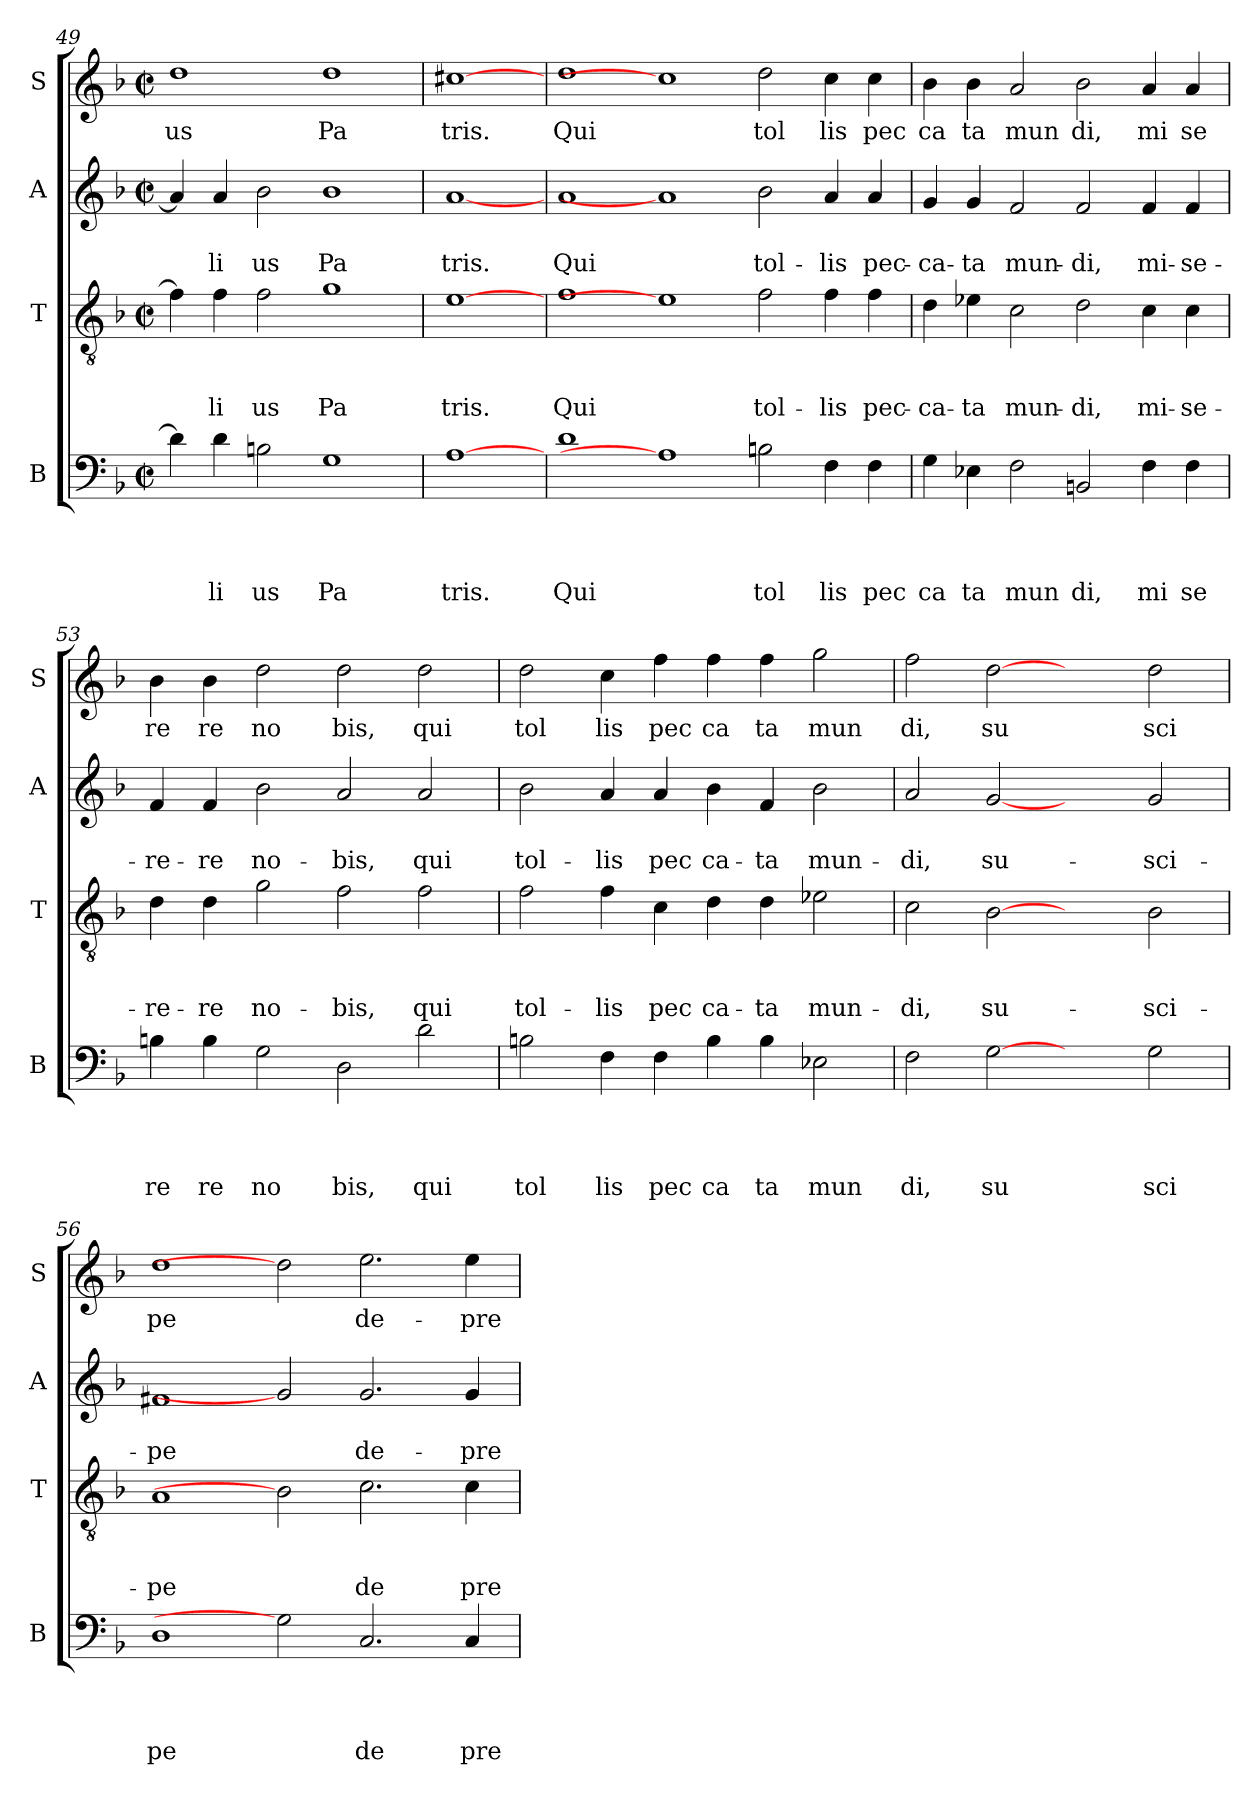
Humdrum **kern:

**kern	**text	**text	**text	**text	**kern	**text	**text	**text	**kern	**text	**text	**kern	**text
*part4	*part4	*part4	*part4	*part4	*part3	*part3	*part3	*part3	*part2	*part2	*part2	*part1	*part1
*staff4	*staff4	*staff4	*staff4	*staff4	*staff3	*staff3	*staff3	*staff3	*staff2	*staff2	*staff2	*staff1	*staff1
*I"B	*	*	*	*	*I"T	*	*	*	*I"A	*	*	*I"S	*
*I'B	*	*	*	*	*I'T	*	*	*	*I'A	*	*	*I'S	*
*clefF4	*	*	*	*	*clefGv2	*	*	*	*clefG2	*	*	*clefG2	*
*k[b-]	*	*	*	*	*k[b-]	*	*	*	*k[b-]	*	*	*k[b-]	*
*F:	*	*	*	*	*F:	*	*	*	*F:	*	*	*F:	*
*M2/2	*	*	*	*	*M2/2	*	*	*	*M2/2	*	*	*M2/2	*
*met(c|)	*	*	*	*	*met(c|)	*	*	*	*met(c|)	*	*	*met(c|)	*
=49	=49	=49	=49	=49	=49	=49	=49	=49	=49	=49	=49	=49	=49
!	!	!	!	!	!	!	!	!	!	!	!	!	!LO:LY:b
4d\]	.	.	.	.	4f\]	.	.	.	4a/]	.	.	1dd	us
!	!	!	!	!LO:LY:b	!	!	!	!LO:LY:b	!	!	!LO:LY:b	!	!
4d\	.	.	.	li	4f\	.	.	li	4a/	.	li	.	.
!	!	!	!	!LO:LY:b	!	!	!	!LO:LY:b	!	!	!LO:LY:b	!	!
2B\	.	.	.	us	2f\	.	.	us	2b-\	.	us	.	.
!	!	!	!	!LO:LY:b	!	!	!	!LO:LY:b	!	!	!LO:LY:b	!	!LO:LY:b
1G	.	.	.	Pa	1g	.	.	Pa	1b-	.	Pa	1dd	Pa
=50	=50	=50	=50	=50	=50	=50	=50	=50	=50	=50	=50	=50	=50
!	!	!	!	!LO:LY:b	!	!	!	!LO:LY:b	!	!	!LO:LY:b	!	!LO:LY:b
[1A	.	.	.	tris.	[1e	.	.	tris.	[1a	.	tris.	[1cc#X	tris.
!!LO:LB:g=z
=51	=51	=51	=51	=51	=51	=51	=51	=51	=51	=51	=51	=51	=51
!	!	!	!	!LO:LY:b	!	!	!	!LO:LY:b	!	!	!LO:LY:b	!	!LO:LY:b
1d	.	.	.	Qui	1f	.	.	Qui	1a	.	Qui	1dd	Qui
1A]	.	.	.	.	1e]	.	.	.	1a]	.	.	1cc#]	.
!	!	!	!	!LO:LY:b	!	!	!	!LO:LY:b	!	!	!LO:LY:b	!	!LO:LY:b
2B\	.	.	.	tol	2f\	.	.	tol-	2b-\	.	tol-	2dd\	tol
!	!	!	!	!LO:LY:b	!	!	!	!LO:LY:b	!	!	!LO:LY:b	!	!LO:LY:b
4F\	.	.	.	lis	4f\	.	.	-lis	4a/	.	-lis	4cc\	lis
!	!	!	!	!LO:LY:b	!	!	!	!LO:LY:b	!	!	!LO:LY:b	!	!LO:LY:b
4F\	.	.	.	pec	4f\	.	.	pec-	4a/	.	pec-	4cc\	pec
=52	=52	=52	=52	=52	=52	=52	=52	=52	=52	=52	=52	=52	=52
!	!	!	!	!LO:LY:b	!	!	!	!LO:LY:b	!	!	!LO:LY:b	!	!LO:LY:b
4G\	.	.	.	ca	4d\	.	.	-ca-	4g/	.	-ca-	4b-\	ca
!	!	!	!	!LO:LY:b	!	!	!	!LO:LY:b	!	!	!LO:LY:b	!	!LO:LY:b
4E-X\	.	.	.	ta	4e-X\	.	.	-ta	4g/	.	-ta	4b-\	ta
!	!	!	!	!LO:LY:b	!	!	!	!LO:LY:b	!	!	!LO:LY:b	!	!LO:LY:b
2F\	.	.	.	mun	2c\	.	.	mun-	2f/	.	mun-	2a/	mun
!	!	!	!	!LO:LY:b	!	!	!	!LO:LY:b	!	!	!LO:LY:b	!	!LO:LY:b
2BB/	.	.	.	di,	2d\	.	.	-di,	2f/	.	-di,	2b-\	di,
!	!	!	!	!LO:LY:b	!	!	!	!LO:LY:b	!	!	!LO:LY:b	!	!LO:LY:b
4F\	.	.	.	mi	4c\	.	.	mi-	4f/	.	mi-	4a/	mi
!	!	!	!	!LO:LY:b	!	!	!	!LO:LY:b	!	!	!LO:LY:b	!	!LO:LY:b
4F\	.	.	.	se	4c\	.	.	-se-	4f/	.	-se-	4a/	se
=53	=53	=53	=53	=53	=53	=53	=53	=53	=53	=53	=53	=53	=53
!	!	!	!	!LO:LY:b	!	!	!	!LO:LY:b	!	!	!LO:LY:b	!	!LO:LY:b
4B\	.	.	.	re	4d\	.	.	-re-	4f/	.	-re-	4b-\	re
!	!	!	!	!LO:LY:b	!	!	!	!LO:LY:b	!	!	!LO:LY:b	!	!LO:LY:b
4B\	.	.	.	re	4d\	.	.	-re	4f/	.	-re	4b-\	re
!	!	!	!	!LO:LY:b	!	!	!	!LO:LY:b	!	!	!LO:LY:b	!	!LO:LY:b
2G\	.	.	.	no	2g\	.	.	no-	2b-\	.	no-	2dd\	no
!	!	!	!	!LO:LY:b	!	!	!	!LO:LY:b	!	!	!LO:LY:b	!	!LO:LY:b
2D\	.	.	.	bis,	2f\	.	.	-bis,	2a/	.	-bis,	2dd\	bis,
!	!	!	!	!LO:LY:b	!	!	!	!LO:LY:b	!	!	!LO:LY:b	!	!LO:LY:b
2d\	.	.	.	qui	2f\	.	.	qui	2a/	.	qui	2dd\	qui
=54	=54	=54	=54	=54	=54	=54	=54	=54	=54	=54	=54	=54	=54
!	!	!	!	!LO:LY:b	!	!	!	!LO:LY:b	!	!	!LO:LY:b	!	!LO:LY:b
2B\	.	.	.	tol	2f\	.	.	tol-	2b-\	.	tol-	2dd\	tol
!	!	!	!	!LO:LY:b	!	!	!	!LO:LY:b	!	!	!LO:LY:b	!	!LO:LY:b
4F\	.	.	.	lis	4f\	.	.	-lis	4a/	.	-lis	4cc\	lis
!	!	!	!	!LO:LY:b	!	!	!	!LO:LY:b	!	!	!LO:LY:b	!	!LO:LY:b
4F\	.	.	.	pec	4c\	.	.	pec	4a/	.	pec	4ff\	pec
!	!	!	!	!LO:LY:b	!	!	!	!LO:LY:b	!	!	!LO:LY:b	!	!LO:LY:b
4B\	.	.	.	ca	4d\	.	.	ca-	4b-\	.	ca-	4ff\	ca
!	!	!	!	!LO:LY:b	!	!	!	!LO:LY:b	!	!	!LO:LY:b	!	!LO:LY:b
4B\	.	.	.	ta	4d\	.	.	-ta	4f/	.	-ta	4ff\	ta
!	!	!	!	!LO:LY:b	!	!	!	!LO:LY:b	!	!	!LO:LY:b	!	!LO:LY:b
2E-X\	.	.	.	mun	2e-X\	.	.	mun-	2b-\	.	mun-	2gg\	mun
=55	=55	=55	=55	=55	=55	=55	=55	=55	=55	=55	=55	=55	=55
!	!	!	!	!LO:LY:b	!	!	!	!LO:LY:b	!	!	!LO:LY:b	!	!LO:LY:b
2F\	.	.	.	di,	2c\	.	.	-di,	2a/	.	-di,	2ff\	di,
!	!	!	!	!LO:LY:b	!	!	!	!LO:LY:b	!	!	!LO:LY:b	!	!LO:LY:b
[2G	.	.	.	su	[2B-	.	.	su-	[2g	.	su-	[2dd	su
2ryy	.	.	.	.	2ryy	.	.	.	2ryy	.	.	2ryy	.
!	!	!	!	!LO:LY:b	!	!	!	!LO:LY:b	!	!	!LO:LY:b	!	!LO:LY:b
2G\	.	.	.	sci	2B-\	.	.	-sci-	2g/	.	-sci-	2dd\	sci
!!LO:PB:g=z
=56	=56	=56	=56	=56	=56	=56	=56	=56	=56	=56	=56	=56	=56
!	!	!	!	!LO:LY:b	!	!	!	!LO:LY:b	!	!	!LO:LY:b	!	!LO:LY:b
1D	.	.	.	pe	1A	.	.	-pe	1f#X	.	-pe	1dd	pe
2G]	.	.	.	.	2B-]	.	.	.	2g]	.	.	2dd]	.
!	!	!	!	!LO:LY:b	!	!	!	!LO:LY:b	!	!	!LO:LY:b	!	!LO:LY:b
2.C/	.	.	.	de	2.c\	.	.	de	2.g/	.	de-	2.ee\	de-
!	!	!	!	!LO:LY:b	!	!	!	!LO:LY:b	!	!	!LO:LY:b	!	!LO:LY:b
4C/	.	.	.	pre	4c\	.	.	pre	4g/	.	-pre-	4ee\	-pre-
=	=	=	=	=	=	=	=	=	=	=	=	=	=
*-	*-	*-	*-	*-	*-	*-	*-	*-	*-	*-	*-	*-	*-
